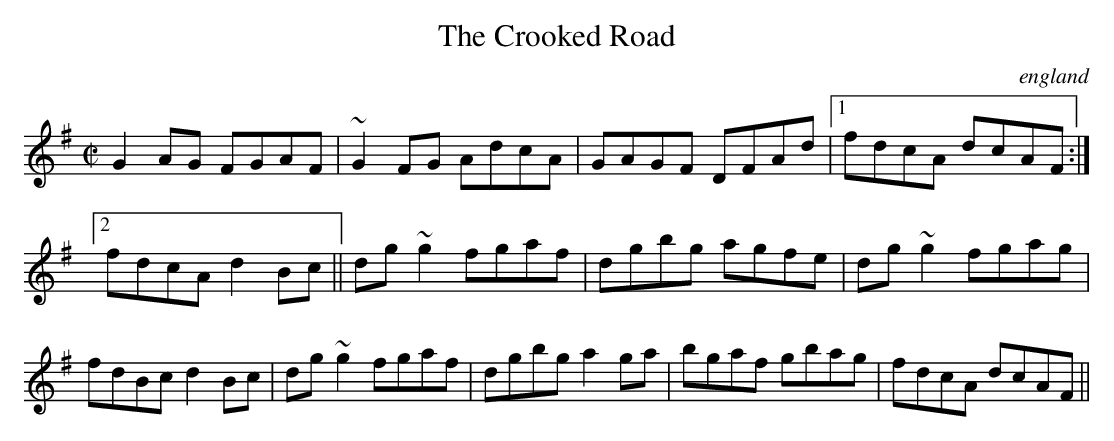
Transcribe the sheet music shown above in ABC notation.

X:1
T:The Crooked Road
O:england
M:C|
L:1/8
K:G
G2AG FGAF|~G2FG AdcA|GAGF DFAd|1fdcA dcAF:|2fdcA d2Bc||\
dg~g2 fgaf|dgbg agfe|dg~g2 fgag|fdBc d2Bc|dg~g2 fgaf|dgbg a2ga|\
bgaf gbag|fdcA dcAF||
